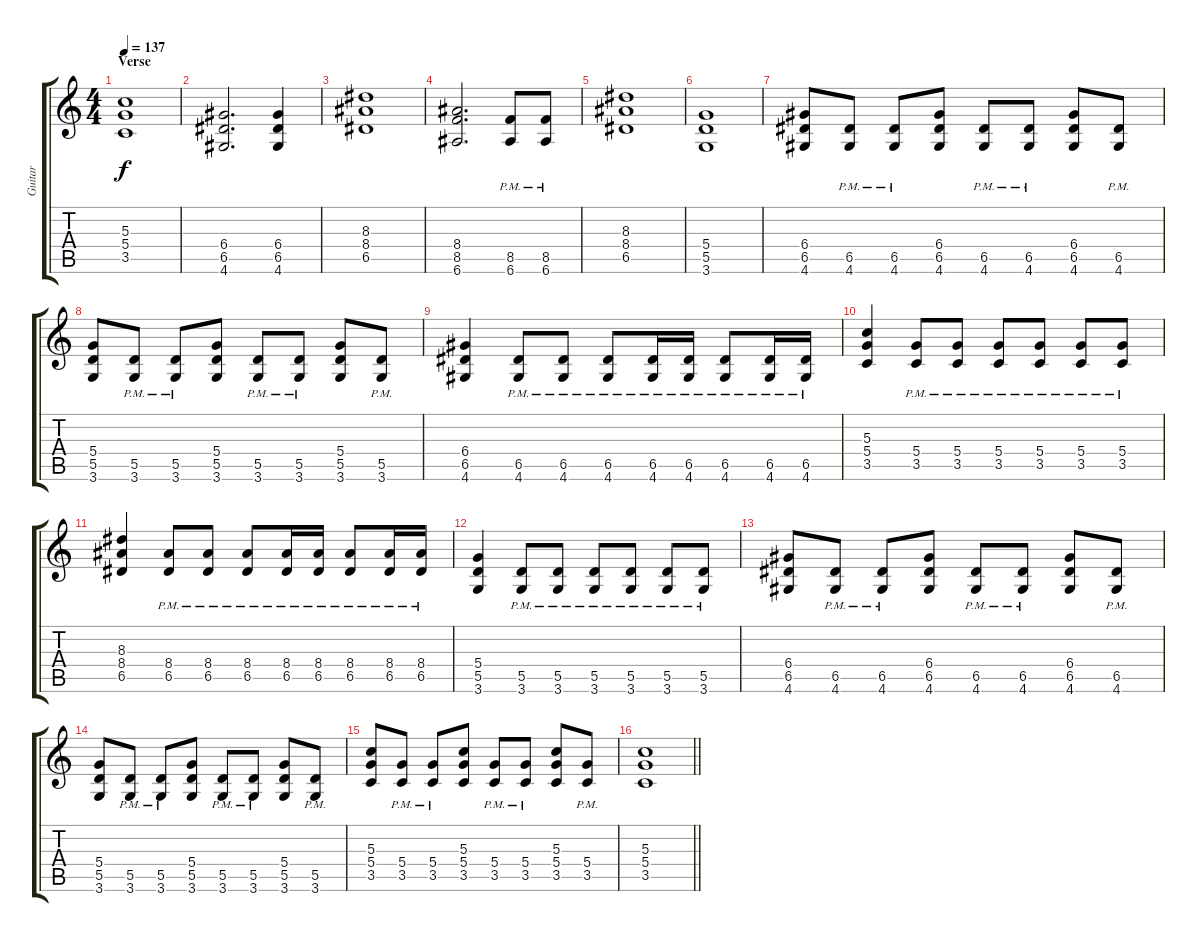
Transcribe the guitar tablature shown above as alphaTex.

\track ("Guitar" "Guitar") {instrument distortionguitar}
\staff {score tabs}
\tuning (E4 B3 G3 D3 A2 E2) {hide}
\ts (4 4)
\section ("" "Verse")
\tempo 137
\clef g2
\ks c
(5.3 5.4 3.5).1{dy f} |
(6.4 6.5 4.6).2{d} (6.4 6.5 4.6).4 |
(8.3 8.4 6.5).1 |
(8.4 8.5 6.6).2{d} (8.5{pm} 6.6{pm}).8 (8.5{pm} 6.6{pm}).8 |
(8.3 8.4 6.5).1 |
(5.4 5.5 3.6).1 |
(6.4 6.5 4.6).8 (6.5{pm} 4.6{pm}).8 (6.5{pm} 4.6{pm}).8 (6.4 6.5 4.6).8 (6.5{pm} 4.6{pm}).8 (6.5{pm} 4.6{pm}).8 (6.4 6.5 4.6).8 (6.5{pm} 4.6{pm}).8 |
(5.4 5.5 3.6).8 (5.5{pm} 3.6{pm}).8 (5.5{pm} 3.6{pm}).8 (5.4 5.5 3.6).8 (5.5{pm} 3.6{pm}).8 (5.5{pm} 3.6{pm}).8 (5.4 5.5 3.6).8 (5.5{pm} 3.6{pm}).8 |
(6.4 6.5 4.6).4 (6.5{pm} 4.6{pm}).8 (6.5{pm} 4.6{pm}).8 (6.5{pm} 4.6{pm}).8 (6.5{pm} 4.6{pm}).16 (6.5{pm} 4.6{pm}).16 (6.5{pm} 4.6{pm}).8 (6.5{pm} 4.6{pm}).16 (6.5{pm} 4.6{pm}).16 |
(5.3 5.4 3.5).4 (5.4{pm} 3.5{pm}).8 (5.4{pm} 3.5{pm}).8 (5.4{pm} 3.5{pm}).8 (5.4{pm} 3.5{pm}).8 (5.4{pm} 3.5{pm}).8 (5.4{pm} 3.5{pm}).8 |
(8.3 8.4 6.5).4 (8.4{pm} 6.5{pm}).8 (8.4{pm} 6.5{pm}).8 (8.4{pm} 6.5{pm}).8 (8.4{pm} 6.5{pm}).16 (8.4{pm} 6.5{pm}).16 (8.4{pm} 6.5{pm}).8 (8.4{pm} 6.5{pm}).16 (8.4{pm} 6.5{pm}).16 |
(5.4 5.5 3.6).4 (5.5{pm} 3.6{pm}).8 (5.5{pm} 3.6{pm}).8 (5.5{pm} 3.6{pm}).8 (5.5{pm} 3.6{pm}).8 (5.5{pm} 3.6{pm}).8 (5.5{pm} 3.6{pm}).8 |
(6.4 6.5 4.6).8 (6.5{pm} 4.6{pm}).8 (6.5{pm} 4.6{pm}).8 (6.4 6.5 4.6).8 (6.5{pm} 4.6{pm}).8 (6.5{pm} 4.6{pm}).8 (6.4 6.5 4.6).8 (6.5{pm} 4.6{pm}).8 |
(5.4 5.5 3.6).8 (5.5{pm} 3.6{pm}).8 (5.5{pm} 3.6{pm}).8 (5.4 5.5 3.6).8 (5.5{pm} 3.6{pm}).8 (5.5{pm} 3.6{pm}).8 (5.4 5.5 3.6).8 (5.5{pm} 3.6{pm}).8 |
(5.3 5.4 3.5).8 (5.4{pm} 3.5{pm}).8 (5.4{pm} 3.5{pm}).8 (5.3 5.4 3.5).8 (5.4{pm} 3.5{pm}).8 (5.4{pm} 3.5{pm}).8 (5.3 5.4 3.5).8 (5.4{pm} 3.5{pm}).8 |
\barLineRight lightlight
(5.3 5.4 3.5).1
